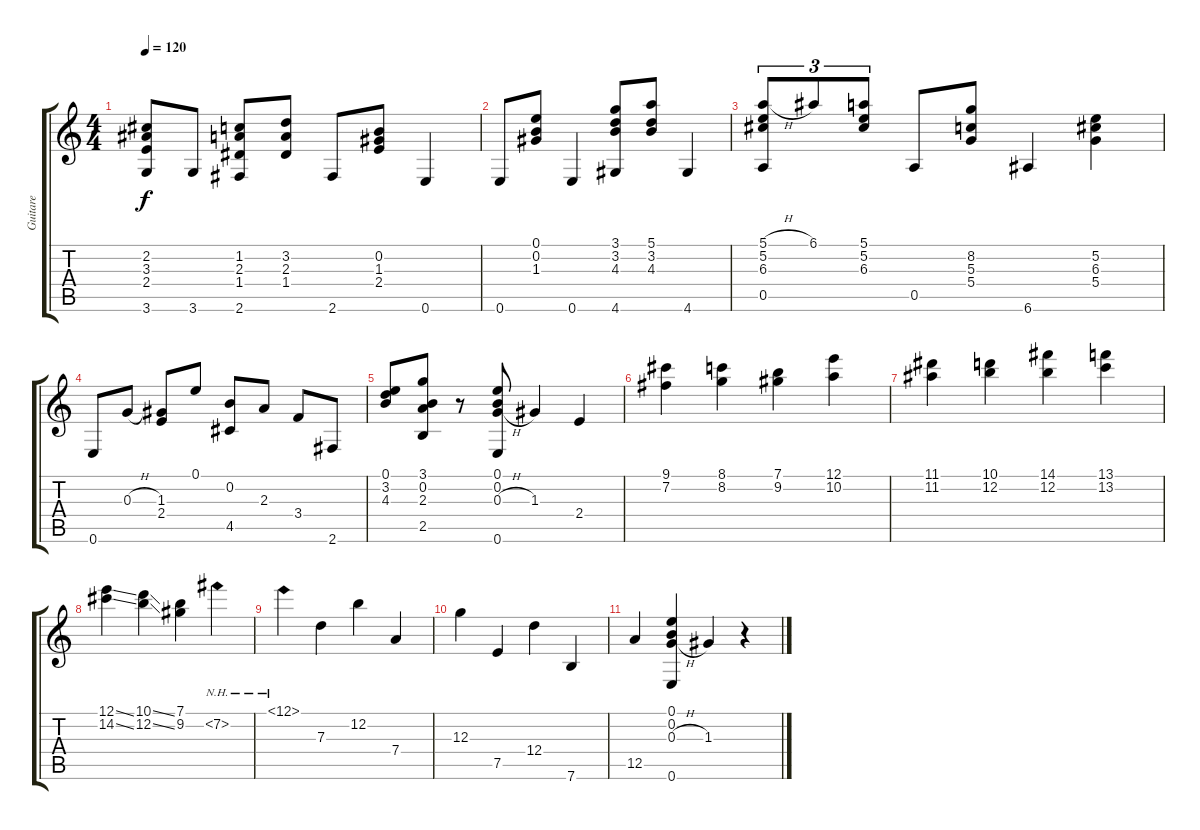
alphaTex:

\track ("Guitare" "Guitare") {instrument acousticguitarnylon}
\staff {score tabs}
\tuning (E4 B3 G3 D3 A2 E2) {hide}
\ts (4 4)
\tempo 120
\clef g2
\ks c
(2.2 3.3 2.4 3.6).8{dy f} 3.6.8 (1.2 2.3 1.4 2.6).8 (3.2 2.3 1.4).8 2.6.8 (0.2 1.3 2.4).8 0.6.4 |
0.6.8 (0.1 0.2 1.3).8 0.6.4 (3.1 3.2 4.3 4.6).8 (5.1 3.2 4.3).8 4.6.4 |
(5.1{h} 5.2 6.3 0.5).8{tu (3 2)} 6.1.8{tu (3 2)} (5.1 5.2 6.3).8{tu (3 2)} 0.5.8 (8.2 5.3 5.4).8 6.6.4 (5.2 6.3 5.4).4 |
0.6.8 0.3{h}.8 (1.3 2.4).8 0.1.8 (0.2 4.5).8 2.3.8 3.4.8 2.6.8 |
(0.1 3.2 4.3).8 (3.1 0.2 2.3 2.5).8 r.8 (0.1 0.2 0.3{h} 0.6).8 1.3.4 2.4.4 |
(9.1 7.2).4 (8.1 8.2).4 (7.1 9.2).4 (12.1 10.2).4 |
(11.1 11.2).4 (10.1 12.2).4 (14.1 12.2).4 (13.1 13.2).4 |
(12.1{ss} 14.2{ss}).4 (10.1{ss} 12.2{ss}).4 (7.1 9.2).4 7.2{nh}.4 |
12.1{nh}.4 7.3.4 12.2.4 7.4.4 |
12.3.4 7.5.4 12.4.4 7.6.4 |
12.5.4 (0.1 0.2 0.3{h} 0.6).4 1.3.4 r.4
